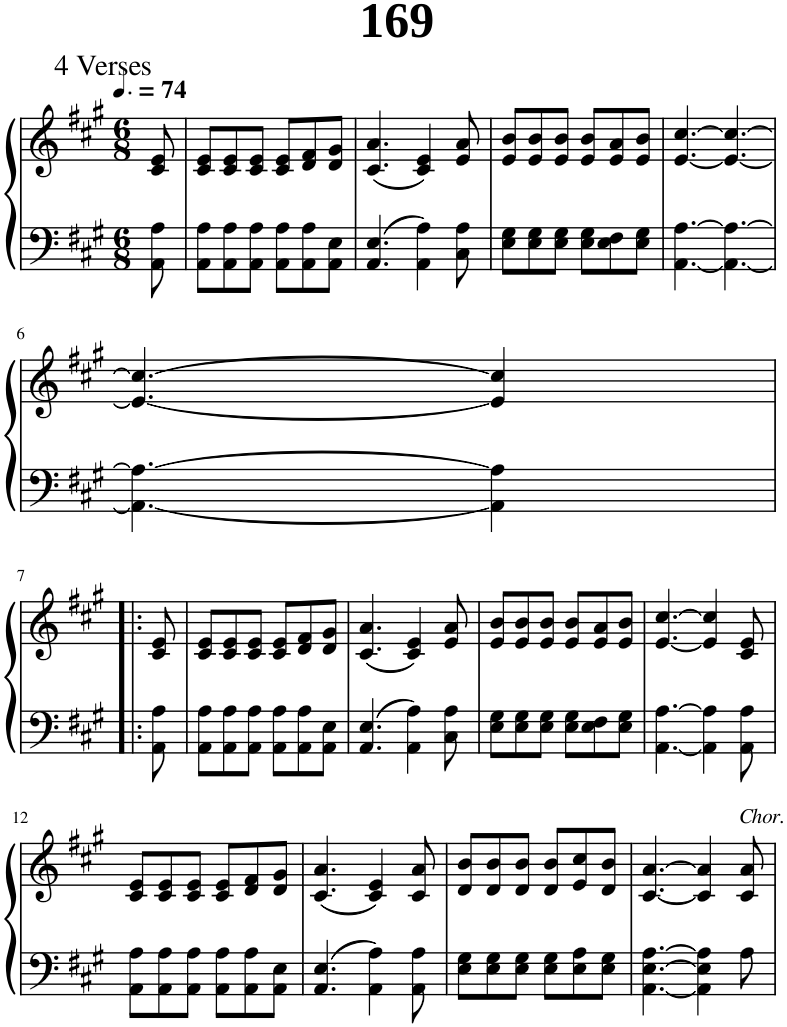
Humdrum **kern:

**kern	**kern
*part1	*part1
*staff2	*staff1
*I"Piano	*
*I'Pno.	*
*clefF4	*clefG2
*k[f#c#g#]	*k[f#c#g#]
*M6/8	*M6/8
*MM111	*MM111
=1	=1
8AA\ 8A\	8c#/ 8e/
=2	=2
8AA\ 8A\L	8c#/ 8e/L
8AA\ 8A\	8c#/ 8e/
8AA\ 8A\J	8c#/ 8e/J
8AA\ 8A\L	8c#/ 8e/L
8AA\ 8A\	8d/ 8f#/
8AA\ 8E\J	8d/ 8g#/J
=3	=3
4.AA/ 4.E/	(4.c#/ 4.a/
4AA\ 4A\	4c#/ 4e/)
8C#\ 8A\	8e/ 8a/
=4	=4
8E\ 8G#\L	8e/ 8b/L
8E\ 8G#\	8e/ 8b/
8E\ 8G#\J	8e/ 8b/J
8E\ 8G#\L	8e/ 8b/L
8E\ 8F#\	8e/ 8a/
8E\ 8G#\J	8e/ 8b/J
=5	=5
[4.AA\ [4.A\	[4.e/ [4.cc#/
4.AA\_ 4.A\_	4.e/_ 4.cc#/_
!!LO:LB:g=z
=6	=6
4.AA\_ 4.A\_	4.e/_ 4.cc#/_
4AA\] 4A\]	4e/] 4cc#/]
!!LO:LB:g=z
=7!|:	=7!|:
8AA\ 8A\	8c#/ 8e/
=8	=8
8AA\ 8A\L	8c#/ 8e/L
8AA\ 8A\	8c#/ 8e/
8AA\ 8A\J	8c#/ 8e/J
8AA\ 8A\L	8c#/ 8e/L
8AA\ 8A\	8d/ 8f#/
8AA\ 8E\J	8d/ 8g#/J
=9	=9
4.AA/ 4.E/	(4.c#/ 4.a/
4AA\ 4A\	4c#/ 4e/)
8C#\ 8A\	8e/ 8a/
=10	=10
8E\ 8G#\L	8e/ 8b/L
8E\ 8G#\	8e/ 8b/
8E\ 8G#\J	8e/ 8b/J
8E\ 8G#\L	8e/ 8b/L
8E\ 8F#\	8e/ 8a/
8E\ 8G#\J	8e/ 8b/J
=11	=11
[4.AA\ [4.A\	[4.e/ [4.cc#/
4AA\] 4A\]	4e/] 4cc#/]
8AA\ 8A\	8c#/ 8e/
!!LO:LB:g=z
=12	=12
8AA\ 8A\L	8c#/ 8e/L
8AA\ 8A\	8c#/ 8e/
8AA\ 8A\J	8c#/ 8e/J
8AA\ 8A\L	8c#/ 8e/L
8AA\ 8A\	8d/ 8f#/
8AA\ 8E\J	8d/ 8g#/J
=13	=13
4.AA/ 4.E/	(4.c#/ 4.a/
4AA\ 4A\	4c#/ 4e/)
8AA\ 8A\	8c#/ 8a/
=14	=14
8E\ 8G#\L	8d/ 8b/L
8E\ 8G#\	8d/ 8b/
8E\ 8G#\J	8d/ 8b/J
8E\ 8G#\L	8d/ 8b/L
8E\ 8A\	8e/ 8cc#/
8E\ 8G#\J	8d/ 8b/J
=15	=15
[4.AA\ [4.E\ [4.A\	[4.c#/ [4.a/
4AA\] 4E\] 4A\]	4c#/] 4a/]
!	!LO:TX:a:i:t=Chor.
8A\	8c#/ 8a/
=	=
*-	*-
